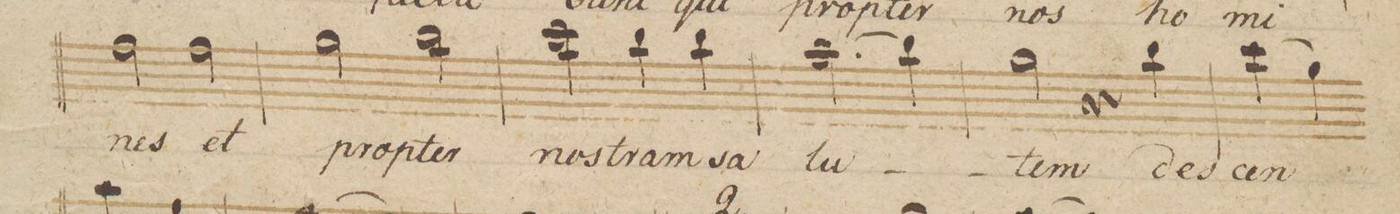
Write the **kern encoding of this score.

**kern	**text	**dynam
*I"Alto.	*	*
*clefC3	*	*
*k[b-]	*	*
*met(c|)	*	*
*M2/2	*	*
2g\	-nes	.
2g\	et	.
=60	=60	=60
2a\	prop-	.
2cc\	-ter	.
=61	=61	=61
2dd\	nos-	.
4cc\	-tram	.
4cc\	sa-	.
=62	=62	=62
(2.b-\	-lu-	.
4cc\)	.	.
=63	=63	=63
2a\	-tem	.
4r	.	.
4cc\	de-	.
=64	=64	=64
(4dd\	-scen-	.
4a\)	.	.
*-	*-	*-
